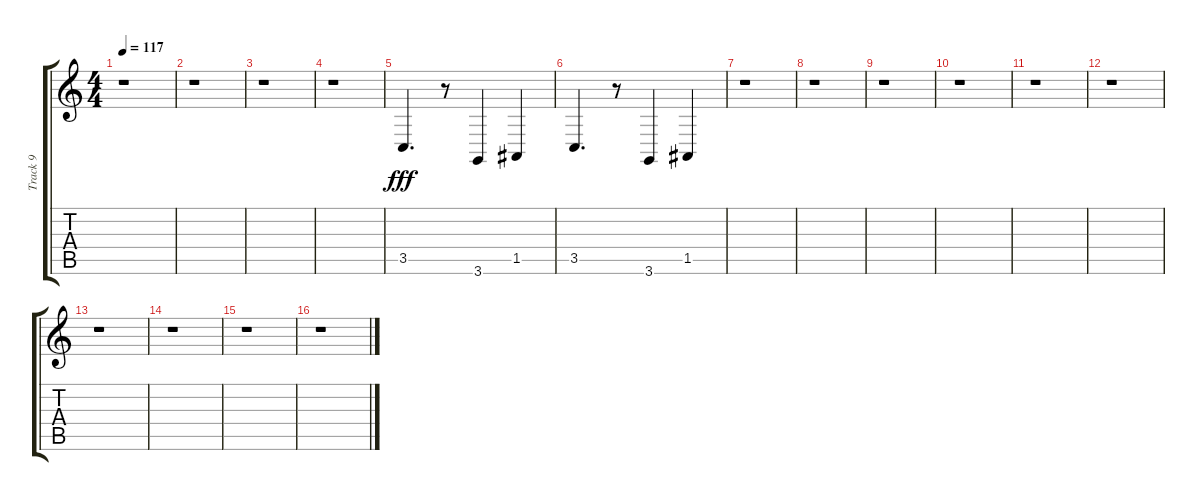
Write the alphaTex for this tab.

\track ("Track 9" "Track 9") {instrument acousticgrandpiano}
\staff {score tabs}
\tuning (E4 B3 G3 D3 A2 E2) {hide}
\ts (4 4)
\tempo 117
\clef g2
\ks c
r.1{dy fff} |
r.1 |
r.1 |
r.1 |
3.5.4{d} r.8 3.6.4 1.5.4 |
3.5.4{d} r.8 3.6.4 1.5.4 |
r.1 |
r.1 |
r.1 |
r.1 |
r.1 |
r.1 |
r.1 |
r.1 |
r.1 |
r.1
